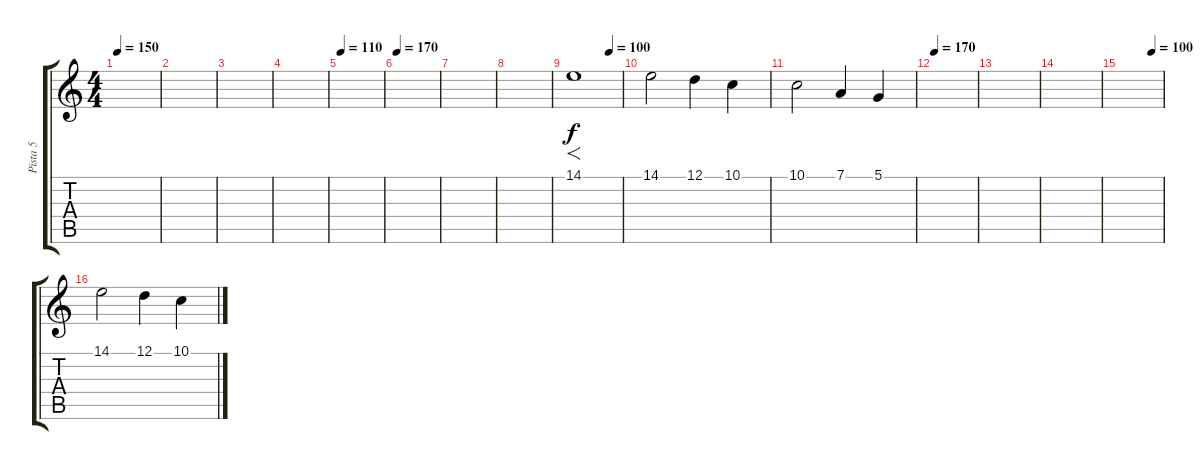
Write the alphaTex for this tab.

\track ("Pista 5" "Pista 5") {instrument violin}
\staff {score tabs}
\tuning (D4 A3 F3 C3 G2 C2) {hide}
\ts (4 4)
\tempo 150
\clef g2
\ks c
|
|
|
|
\tempo 110
|
\tempo 170
|
|
|
\tempo (100 0.75)
14.1.1{f} |
14.1.2 12.1.4 10.1.4 |
10.1.2 7.1.4 5.1.4 |
\tempo 170
|
|
|
\tempo (100 0.75)
|
14.1.2 12.1.4 10.1.4
